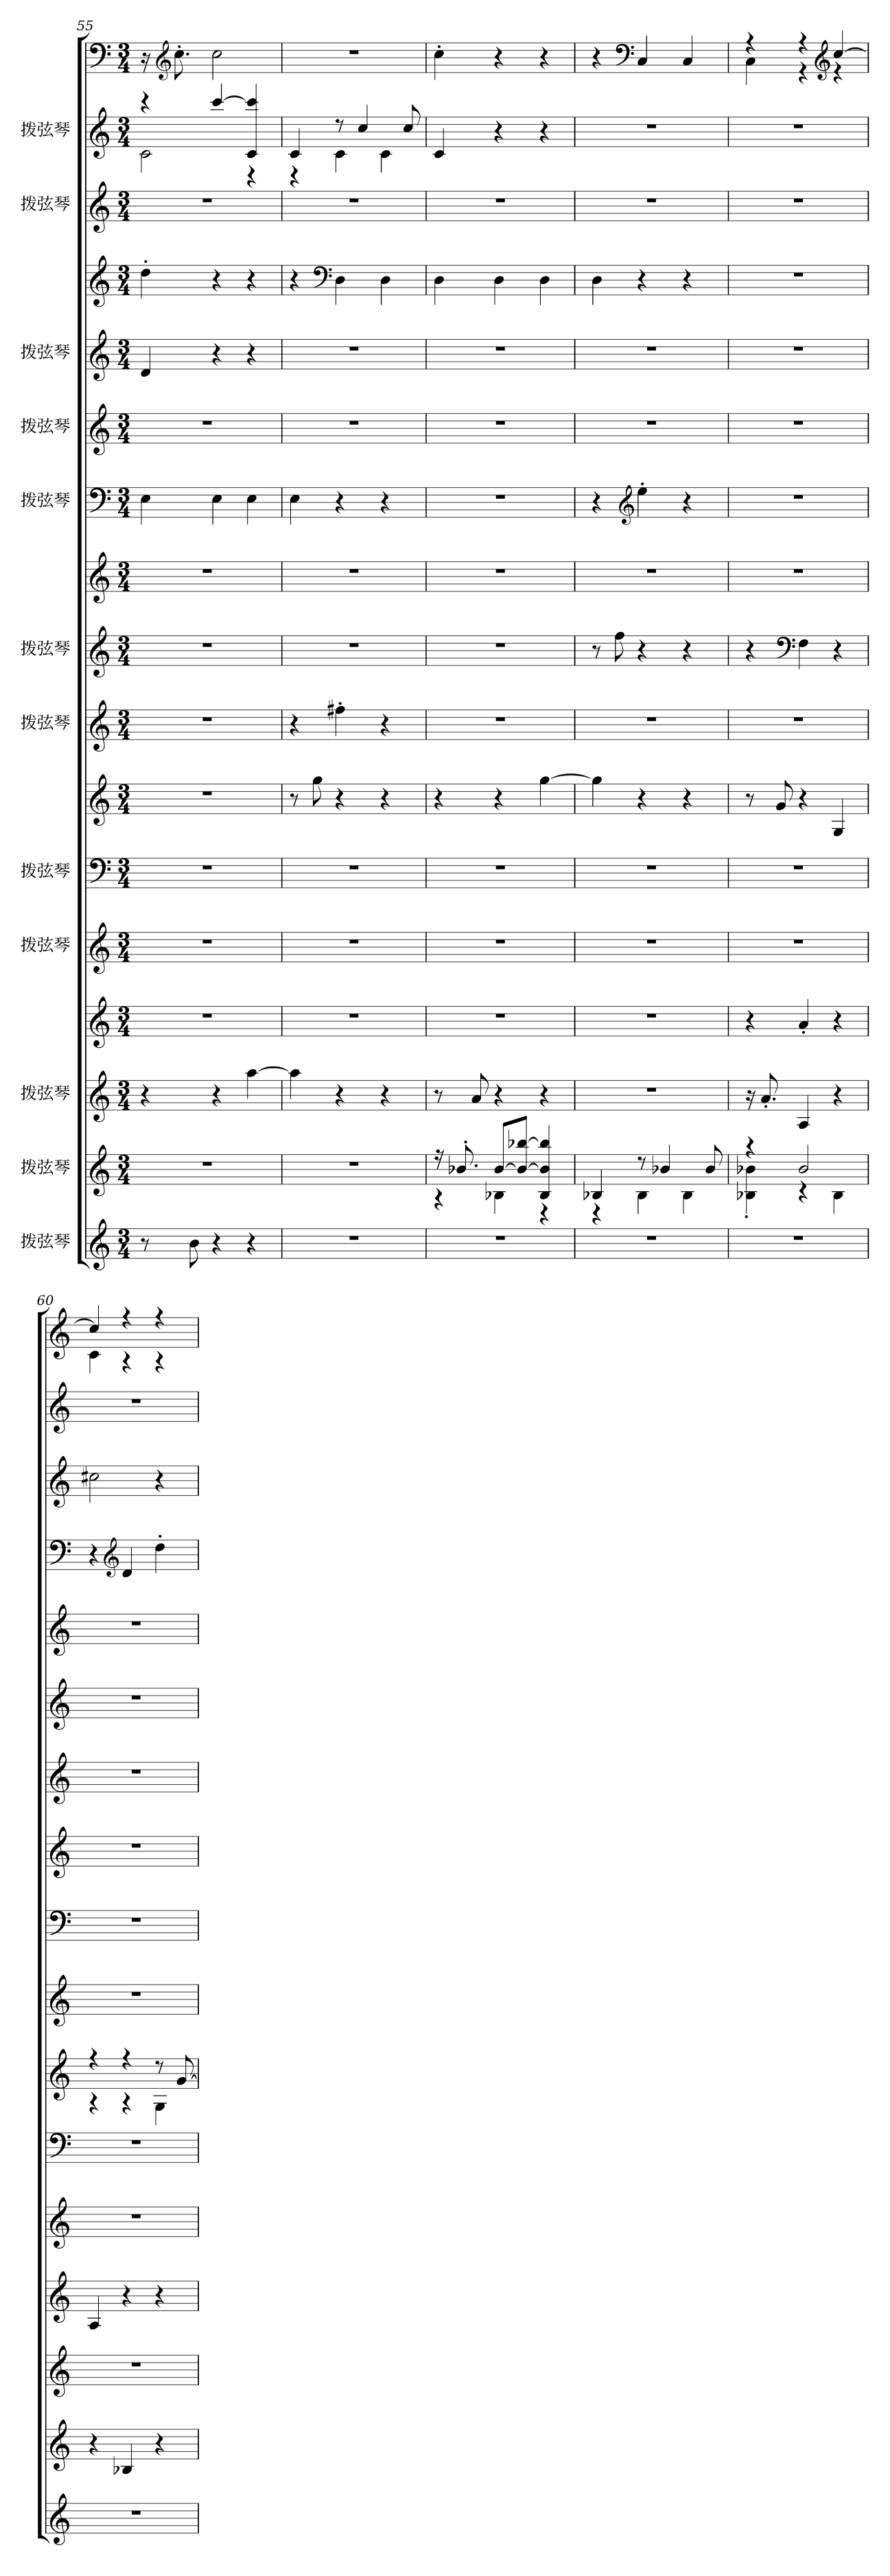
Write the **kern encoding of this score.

**kern	**kern	**kern	**kern	**kern	**kern	**kern	**kern	**kern	**kern	**kern	**kern	**kern	**kern	**kern	**kern	**kern
*part12	*part11	*part10	*part10	*part9	*part8	*part8	*part7	*part6	*part6	*part5	*part4	*part3	*part3	*part2	*part1	*part1
*staff17	*staff16	*staff15	*staff14	*staff13	*staff12	*staff11	*staff10	*staff9	*staff8	*staff7	*staff6	*staff5	*staff4	*staff3	*staff2	*staff1
*I"拨弦琴	*I"拨弦琴	*I"拨弦琴	*	*I"拨弦琴	*I"拨弦琴	*	*I"拨弦琴	*I"拨弦琴	*	*I"拨弦琴	*I"拨弦琴	*I"拨弦琴	*	*I"拨弦琴	*I"拨弦琴	*
*clefG2	*clefG2	*clefG2	*clefG2	*clefG2	*clefF4	*clefG2	*clefG2	*clefG2	*clefG2	*clefF4	*clefG2	*clefG2	*clefG2	*clefG2	*clefG2	*clefF4
*k[]	*k[]	*k[]	*k[]	*k[]	*k[]	*k[]	*k[]	*k[]	*k[]	*k[]	*k[]	*k[]	*k[]	*k[]	*k[]	*k[]
*M3/4	*M3/4	*M3/4	*M3/4	*M3/4	*M3/4	*M3/4	*M3/4	*M3/4	*M3/4	*M3/4	*M3/4	*M3/4	*M3/4	*M3/4	*M3/4	*M3/4
=55	=55	=55	=55	=55	=55	=55	=55	=55	=55	=55	=55	=55	=55	=55	=55	=55
*	*	*	*	*	*	*	*	*	*	*	*	*	*	*	*^	*
8r	2.r	4r	2.r	2.r	2.r	2.r	2.r	2.r	2.r	4E\	2.r	4d/	4dd'\	2.r	4r	2c\	16r
*	*	*	*	*	*	*	*	*	*	*	*	*	*	*	*	*	*clefG2
.	.	.	.	.	.	.	.	.	.	.	.	.	.	.	.	.	8.cc'\
8b\	.	.	.	.	.	.	.	.	.	.	.	.	.	.	.	.	.
4r	.	4r	.	.	.	.	.	.	.	4E\	.	4r	4r	.	[4ccc/	.	2cc\
4r	.	[4aa\	.	.	.	.	.	.	.	4E\	.	4r	4r	.	4c/ 4ccc/]	4r	.
=56	=56	=56	=56	=56	=56	=56	=56	=56	=56	=56	=56	=56	=56	=56	=56	=56	=56
2.r	2.r	4aa\]	2.r	2.r	2.r	8r	4r	2.r	2.r	4E\	2.r	2.r	4r	2.r	4c/	4r	2.r
.	.	.	.	.	.	8gg\	.	.	.	.	.	.	.	.	.	.	.
*	*	*	*	*	*	*	*	*	*	*	*	*	*clefF4	*	*	*	*
.	.	4r	.	.	.	4r	4ff#X'\	.	.	4r	.	.	4D\	.	8r	4c\	.
.	.	.	.	.	.	.	.	.	.	.	.	.	.	.	4cc/	.	.
.	.	4r	.	.	.	4r	4r	.	.	4r	.	.	4D\	.	.	4c\	.
.	.	.	.	.	.	.	.	.	.	.	.	.	.	.	8cc/	.	.
*	*	*	*	*	*	*	*	*	*	*	*	*	*	*	*v	*v	*
!!LO:PB:g=z
=57	=57	=57	=57	=57	=57	=57	=57	=57	=57	=57	=57	=57	=57	=57	=57	=57
*	*^	*	*	*	*	*	*	*	*	*	*	*	*	*	*	*
2.r	16r	4r	8r	2.r	2.r	2.r	4r	2.r	2.r	2.r	2.r	2.r	2.r	4D\	2.r	4c/	4cc'\
.	8.b-X'/	.	.	.	.	.	.	.	.	.	.	.	.	.	.	.	.
.	.	.	8a/	.	.	.	.	.	.	.	.	.	.	.	.	.	.
.	[8b-/L	4B-X\	4r	.	.	.	4r	.	.	.	.	.	.	4D\	.	4r	4r
.	8b-/_ [8bb-X/J	.	.	.	.	.	.	.	.	.	.	.	.	.	.	.	.
.	4B-/ 4b-/] 4bb-/]	4r	4r	.	.	.	[4gg\	.	.	.	.	.	.	4D\	.	4r	4r
=58	=58	=58	=58	=58	=58	=58	=58	=58	=58	=58	=58	=58	=58	=58	=58	=58	=58
2.r	4B-X/	4r	2.r	2.r	2.r	2.r	4gg\]	2.r	8r	2.r	4r	2.r	2.r	4D\	2.r	2.r	4r
.	.	.	.	.	.	.	.	.	8ff\	.	.	.	.	.	.	.	.
*	*	*	*	*	*	*	*	*	*	*	*clefG2	*	*	*	*	*	*clefF4
.	8r	4B-\	.	.	.	.	4r	.	4r	.	4ee'\	.	.	4r	.	.	4C/
.	4b-X/	.	.	.	.	.	.	.	.	.	.	.	.	.	.	.	.
.	.	4B-\	.	.	.	.	4r	.	4r	.	4r	.	.	4r	.	.	4C/
.	8b-/	.	.	.	.	.	.	.	.	.	.	.	.	.	.	.	.
=59	=59	=59	=59	=59	=59	=59	=59	=59	=59	=59	=59	=59	=59	=59	=59	=59	=59
*	*	*	*	*	*	*	*	*	*	*	*	*	*	*	*	*	*^
2.r	4r	4B-X\' 4b-X\'	16r	4r	2.r	2.r	8r	2.r	4r	2.r	2.r	2.r	2.r	2.r	2.r	2.r	4r	4C\
.	.	.	8.a'/	.	.	.	.	.	.	.	.	.	.	.	.	.	.	.
.	.	.	.	.	.	.	8g/	.	.	.	.	.	.	.	.	.	.	.
*	*	*	*	*	*	*	*	*	*clefF4	*	*	*	*	*	*	*	*	*
.	2b-/	4r	4A/	4a'/	.	.	4r	.	4F\	.	.	.	.	.	.	.	4r	4r
*	*	*	*	*	*	*	*	*	*	*	*	*	*	*	*	*	*clefG2	*
.	.	4B-\	4r	4r	.	.	4G/	.	4r	.	.	.	.	.	.	.	[4cc/	4r
*	*v	*v	*	*	*	*	*	*	*	*	*	*	*	*	*	*	*	*
=60	=60	=60	=60	=60	=60	=60	=60	=60	=60	=60	=60	=60	=60	=60	=60	=60	=60
*	*	*	*	*	*	*^	*	*	*	*	*	*	*	*	*	*	*
2.r	4r	2.r	4A/	2.r	2.r	4r	4r	2.r	2.r	2.r	2.r	2.r	2.r	4r	2cc#X\	2.r	4cc/]	4c\
*	*	*	*	*	*	*	*	*	*	*	*	*	*	*clefG2	*	*	*	*
.	4B-X/	.	4r	.	.	4r	4r	.	.	.	.	.	.	4d/	.	.	4r	4r
.	4r	.	4r	.	.	8r	4G\	.	.	.	.	.	.	4dd'\	4r	.	4r	4r
.	.	.	.	.	.	[8g/	.	.	.	.	.	.	.	.	.	.	.	.
*	*	*	*	*	*	*v	*v	*	*	*	*	*	*	*	*	*	*v	*v
=	=	=	=	=	=	=	=	=	=	=	=	=	=	=	=	=
*-	*-	*-	*-	*-	*-	*-	*-	*-	*-	*-	*-	*-	*-	*-	*-	*-
